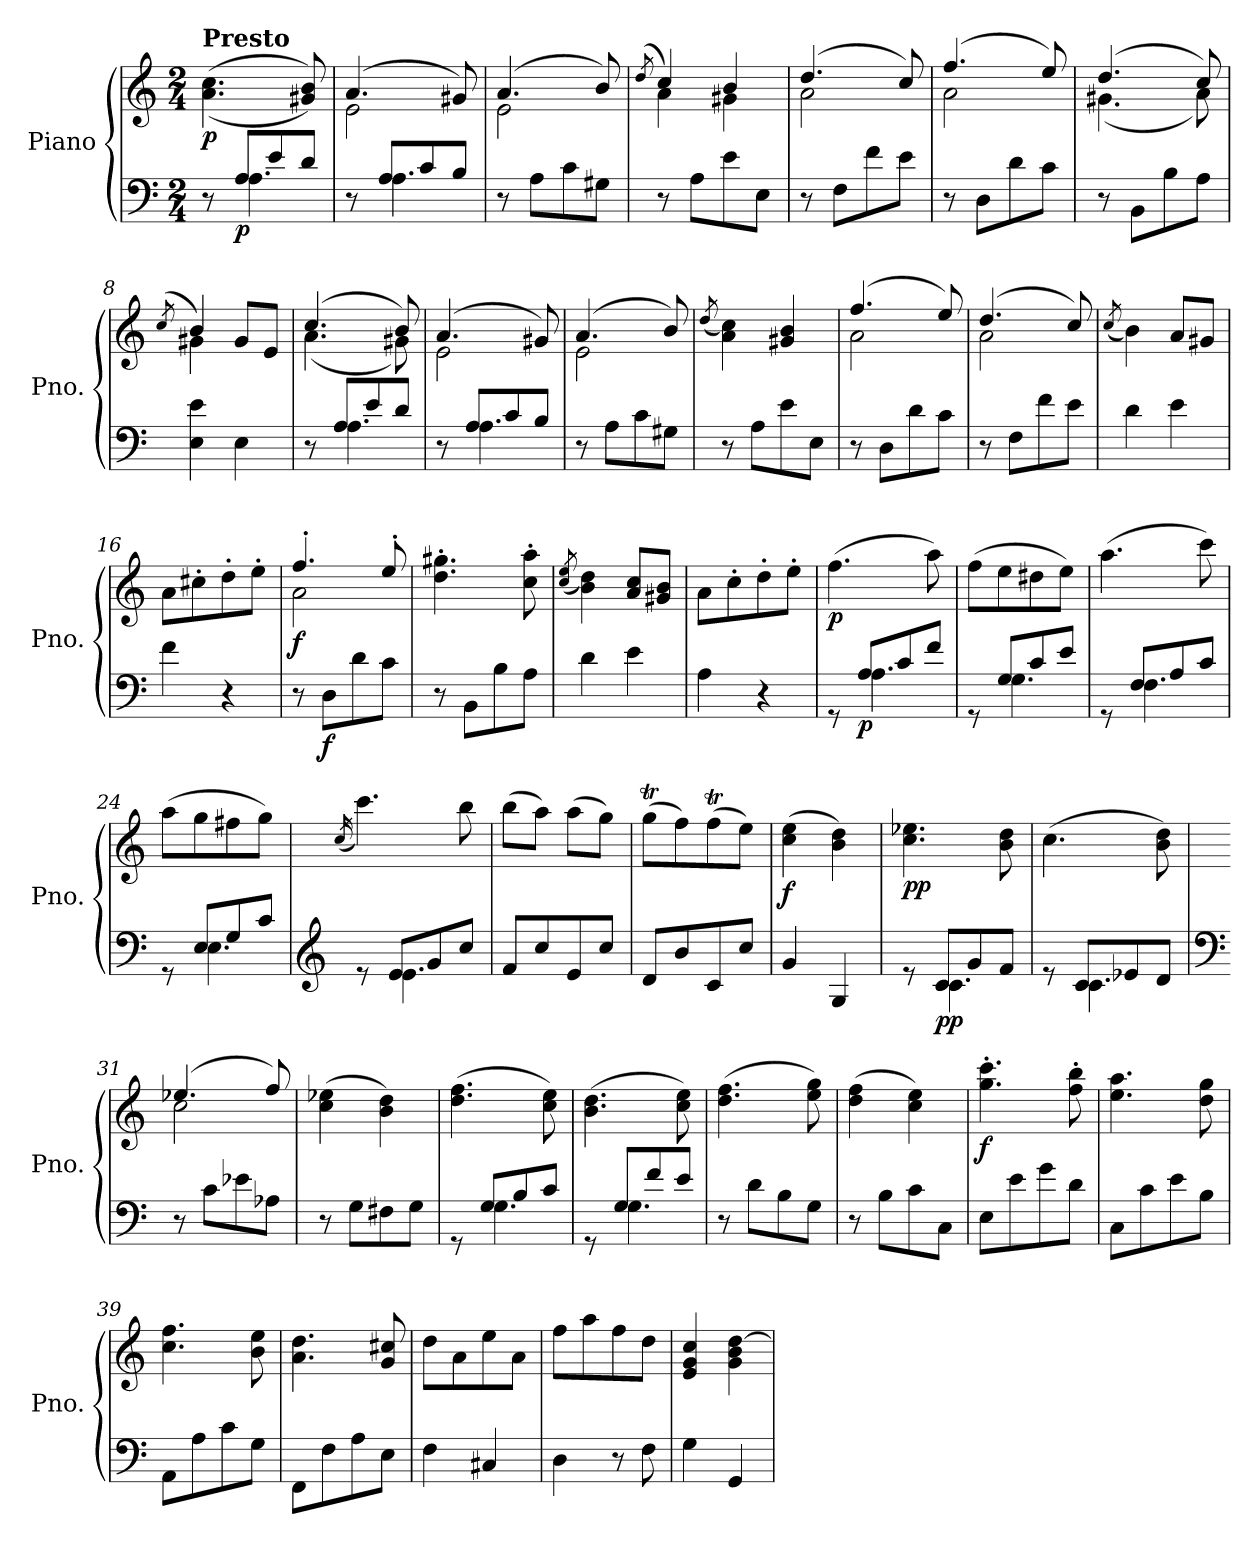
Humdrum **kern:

**kern	**kern	**dynam
*part1	*part1	*part1
*staff2	*staff1	*staff1/2
*I"Piano	*	*
*I'Pno.	*	*
*clefF4	*clefG2	*
*k[]	*k[]	*
*M2/4	*M2/4	*
=1	=1	=1
*^	*^	*
!	!	!LO:TX:a:B:t=Presto	!	!
!	!	!	!	!LO:DY:b
8r	8ryy	(>(<4.a\ 4.cc\	4.ryy	p
!	!	!	!	!LO:DY:b=2
8A/L	4.A\	.	.	p
8e/	.	.	.	.
8d/J	.	8g#X/ 8b/))	8ryy	.
=2	=2	=2	=2	=2
8r	8ryy	(>4.a/	2e\	.
8A/L	4.A\	.	.	.
8c/	.	.	.	.
8B/J	.	8g#X/)	.	.
*v	*v	*	*	*
=3	=3	=3	=3
8r	(>4.a/	2e\	.
8A\L	.	.	.
8c\	.	.	.
8G#X\J	8b/)	.	.
=4	=4	=4	=4
.	(>8qdd/	.	.
8r	4cc/)	4a\	.
8A\L	.	.	.
8e\	4b/	4g#X\	.
8E\J	.	.	.
=5	=5	=5	=5
8r	(>4.dd/	2a\	.
8F\L	.	.	.
8f\	.	.	.
8e\J	8cc/)	.	.
=6	=6	=6	=6
8r	(>4.ff/	2a\	.
8D\L	.	.	.
8d\	.	.	.
8c\J	8ee/)	.	.
=7	=7	=7	=7
8r	(>4.dd/	(<4.g#X\	.
8BB\L	.	.	.
8B\	.	.	.
8A\J	8cc/)	8a\)	.
=8	=8	=8	=8
.	(>8qcc/	.	.
4E\ 4e\	4b/)	4g#X\	.
4E\	8g#/L	4ryy	.
.	8e/J	.	.
=9	=9	=9	=9
*^	*	*	*
8r	8ryy	(>4.cc/	(<4.a\	.
8A/L	4.A\	.	.	.
8e/	.	.	.	.
8d/J	.	8b/)	8g#X\)	.
=10	=10	=10	=10	=10
8r	8ryy	(>4.a/	2e\	.
8A/L	4.A\	.	.	.
8c/	.	.	.	.
8B/J	.	8g#X/)	.	.
*v	*v	*	*	*
=11	=11	=11	=11
8r	(>4.a/	2e\	.
8A\L	.	.	.
8c\	.	.	.
8G#X\J	8b/)	.	.
*	*v	*v	*
=12	=12	=12
.	(>8qdd/	.
8r	4a\ 4cc\)	.
8A\L	.	.
8e\	4g#X/ 4b/	.
8E\J	.	.
=13	=13	=13
*	*^	*
8r	(>4.ff/	2a\	.
8D\L	.	.	.
8d\	.	.	.
8c\J	8ee/)	.	.
=14	=14	=14	=14
8r	(>4.dd/	2a\	.
8F\L	.	.	.
8f\	.	.	.
8e\J	8cc/)	.	.
*	*v	*v	*
=15	=15	=15
.	(<8qcc/	.
4d\	4b\)	.
4e\	8a/L	.
.	8g#X/J	.
=16	=16	=16
4f\	8a\L	.
.	8cc#X'\	.
4r	8dd'\	.
.	8ee'\J	.
=17	=17	=17
*	*^	*
!	!	!	!LO:DY:b
8r	4.ff'/	2a\	f
!	!	!	!LO:DY:b=2
8D\L	.	.	f
8d\	.	.	.
8c\J	8ee'/	.	.
*	*v	*v	*
=18	=18	=18
8r	4.dd\' 4.gg#X\'	.
8BB\L	.	.
8B\	.	.
8A\J	8cc\' 8aa\'	.
=19	=19	=19
.	(<8qcc/ 8qee/	.
4d\	4b\ 4dd\)	.
4e\	8a/ 8cc/L	.
.	8g#X/ 8b/J	.
=20	=20	=20
4A\	8a\L	.
.	8cc'\	.
4r	8dd'\	.
.	8ee'\J	.
=21	=21	=21
*^	*	*
!	!	!	!LO:DY:b
8rGG	8ryy	(>4.ff\	p
!	!	!	!LO:DY:b=2
8A/L	4.A\	.	p
8c/	.	.	.
8f/J	.	8aa\)	.
=22	=22	=22	=22
8rGG	8ryy	(>8ff\L	.
8G/L	4.G\	8ee\	.
8c/	.	8dd#X\	.
8e/J	.	8ee\J)	.
=23	=23	=23	=23
8rGG	8ryy	(>4.aa\	.
8F/L	4.F\	.	.
8A/	.	.	.
8c/J	.	8ccc\)	.
=24	=24	=24	=24
8rGG	8ryy	(>8aa\L	.
8E/L	4.E\	8gg\	.
8G/	.	8ff#X\	.
8c/J	.	8gg\J)	.
=25	=25	=25	=25
*clefG2	*	*	*
.	.	(>16qcc/	.
8re	8ryy	4.ccc\)	.
8e/L	4.e\	.	.
8g/	.	.	.
8cc/J	.	8bb\	.
*v	*v	*	*
=26	=26	=26
8f/L	(>8bb\L	.
8cc/	8aa\J)	.
8e/	(>8aa\L	.
8cc/J	8gg\J)	.
=27	=27	=27
8d/L	(>8ggT\L	.
8b/	8ff\)	.
8c/	(>8ffT\	.
8cc/J	8ee\J)	.
=28	=28	=28
!	!	!LO:DY:b
4g/	(>4cc\ 4ee\	f
4G/	4b\ 4dd\)	.
=29	=29	=29
*^	*	*
!	!	!	!LO:DY:b
8re	8ryy	4.cc\ 4.ee-X\	pp
!	!	!	!LO:DY:b=2
8c/L	4.c\	.	pp
8g/	.	.	.
8f/J	.	8b\ 8dd\	.
=30	=30	=30	=30
8re	8ryy	(>4.cc\	.
8c/L	4.c\	.	.
8e-X/	.	.	.
8d/J	.	8b\ 8dd\)	.
*v	*v	*	*
=31	=31	=31
*clefF4	*	*
*	*^	*
8r	(>4.ee-X/	2cc\	.
8c\L	.	.	.
8e-X\	.	.	.
8A-X\J	8ff/)	.	.
*	*v	*v	*
=32	=32	=32
8r	(>4cc\ 4ee-X\	.
8G\L	.	.
8F#X\	4b\ 4dd\)	.
8G\J	.	.
=33	=33	=33
*^	*	*
8rGG	8ryy	(>4.dd\ 4.ff\	.
8G/L	4.G\	.	.
8B/	.	.	.
8c/J	.	8cc\ 8ee\)	.
=34	=34	=34	=34
8rGG	8ryy	(>4.b\ 4.dd\	.
8G/L	4.G\	.	.
8f/	.	.	.
8e/J	.	8cc\ 8ee\)	.
*v	*v	*	*
=35	=35	=35
8r	(>4.dd\ 4.ff\	.
8d\L	.	.
8B\	.	.
8G\J	8ee\ 8gg\)	.
=36	=36	=36
8r	(>4dd\ 4ff\	.
8B\L	.	.
8c\	4cc\ 4ee\)	.
8C\J	.	.
=37	=37	=37
!	!	!LO:DY:b
8E\L	4.gg\' 4.ccc\'	f
8e\	.	.
8g\	.	.
8d\J	8ff\' 8bb\'	.
=38	=38	=38
8C\L	4.ee\ 4.aa\	.
8c\	.	.
8e\	.	.
8B\J	8dd\ 8gg\	.
=39	=39	=39
8AA\L	4.cc\ 4.ff\	.
8A\	.	.
8c\	.	.
8G\J	8b\ 8ee\	.
=40	=40	=40
8FF\L	4.a\ 4.dd\	.
8F\	.	.
8A\	.	.
8E\J	8g/ 8cc#X/	.
=41	=41	=41
4F\	8dd\L	.
.	8a\	.
4C#X/	8ee\	.
.	8a\J	.
=42	=42	=42
4D\	8ff\L	.
.	8aa\	.
8r	8ff\	.
8F\	8dd\J	.
=43	=43	=43
4G\	4e/ 4g/ 4cc/	.
4GG/	4g\ 4b\ [4dd\	.
=	=	=
*-	*-	*-
